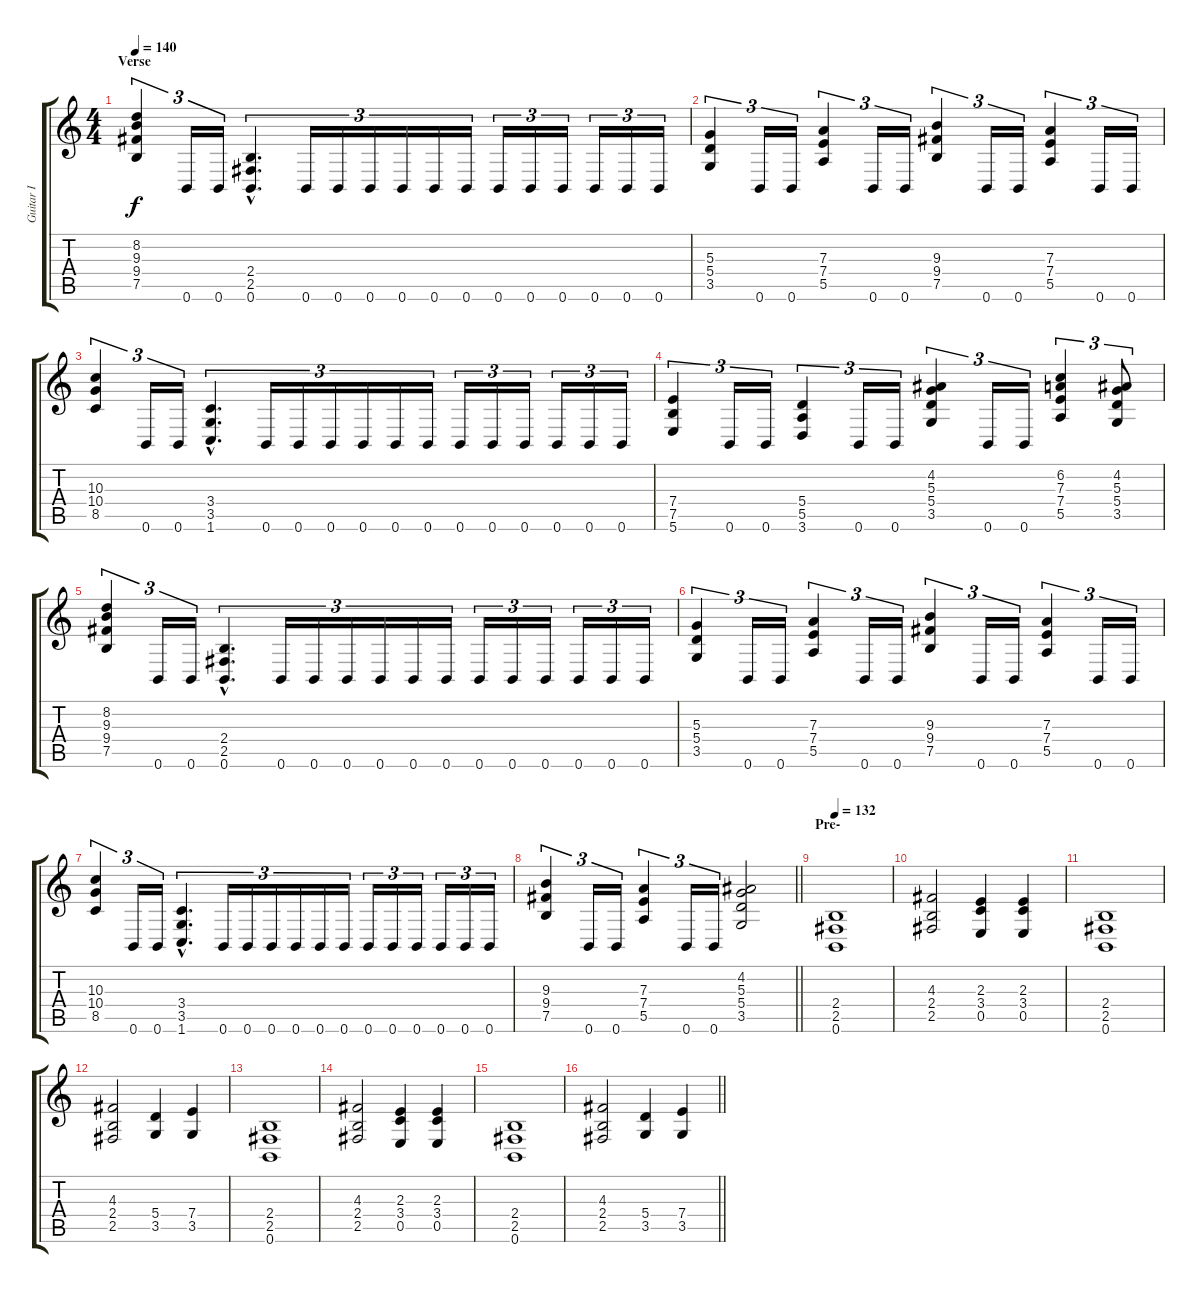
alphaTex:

\track ("Guitar I" "Guitar I") {instrument distortionguitar}
\staff {score tabs}
\tuning (B3 Gb3 D3 A2 E2 B1) {hide}
\ts (4 4)
\section ("" "Verse")
\tempo 140
\clef g2
\ks c
(8.2 9.3 9.4 7.5).4{tu (3 2) dy f} 0.6.16{tu (3 2)} 0.6.16{tu (3 2)} (2.4{hac} 2.5{hac} 0.6{hac}).4{d tu (3 2)} 0.6.16{tu (3 2)} 0.6.16{tu (3 2)} 0.6.16{tu (3 2)} 0.6.16{tu (3 2)} 0.6.16{tu (3 2)} 0.6.16{tu (3 2)} 0.6.16{tu (3 2)} 0.6.16{tu (3 2)} 0.6.16{tu (3 2)} 0.6.16{tu (3 2)} 0.6.16{tu (3 2)} 0.6.16{tu (3 2)} |
(5.3 5.4 3.5).4{tu (3 2)} 0.6.16{tu (3 2)} 0.6.16{tu (3 2)} (7.3 7.4 5.5).4{tu (3 2)} 0.6.16{tu (3 2)} 0.6.16{tu (3 2)} (9.3 9.4 7.5).4{tu (3 2)} 0.6.16{tu (3 2)} 0.6.16{tu (3 2)} (7.3 7.4 5.5).4{tu (3 2)} 0.6.16{tu (3 2)} 0.6.16{tu (3 2)} |
(10.3 10.4 8.5).4{tu (3 2)} 0.6.16{tu (3 2)} 0.6.16{tu (3 2)} (3.4{hac} 3.5{hac} 1.6{hac}).4{d tu (3 2)} 0.6.16{tu (3 2)} 0.6.16{tu (3 2)} 0.6.16{tu (3 2)} 0.6.16{tu (3 2)} 0.6.16{tu (3 2)} 0.6.16{tu (3 2)} 0.6.16{tu (3 2)} 0.6.16{tu (3 2)} 0.6.16{tu (3 2)} 0.6.16{tu (3 2)} 0.6.16{tu (3 2)} 0.6.16{tu (3 2)} |
(7.4 7.5 5.6).4{tu (3 2)} 0.6.16{tu (3 2)} 0.6.16{tu (3 2)} (5.4 5.5 3.6).4{tu (3 2)} 0.6.16{tu (3 2)} 0.6.16{tu (3 2)} (4.2 5.3 5.4 3.5).4{tu (3 2)} 0.6.16{tu (3 2)} 0.6.16{tu (3 2)} (6.2 7.3 7.4 5.5).4{tu (3 2)} (4.2 5.3 5.4 3.5).8{tu (3 2)} |
(8.2 9.3 9.4 7.5).4{tu (3 2)} 0.6.16{tu (3 2)} 0.6.16{tu (3 2)} (2.4{hac} 2.5{hac} 0.6{hac}).4{d tu (3 2)} 0.6.16{tu (3 2)} 0.6.16{tu (3 2)} 0.6.16{tu (3 2)} 0.6.16{tu (3 2)} 0.6.16{tu (3 2)} 0.6.16{tu (3 2)} 0.6.16{tu (3 2)} 0.6.16{tu (3 2)} 0.6.16{tu (3 2)} 0.6.16{tu (3 2)} 0.6.16{tu (3 2)} 0.6.16{tu (3 2)} |
(5.3 5.4 3.5).4{tu (3 2)} 0.6.16{tu (3 2)} 0.6.16{tu (3 2)} (7.3 7.4 5.5).4{tu (3 2)} 0.6.16{tu (3 2)} 0.6.16{tu (3 2)} (9.3 9.4 7.5).4{tu (3 2)} 0.6.16{tu (3 2)} 0.6.16{tu (3 2)} (7.3 7.4 5.5).4{tu (3 2)} 0.6.16{tu (3 2)} 0.6.16{tu (3 2)} |
(10.3 10.4 8.5).4{tu (3 2)} 0.6.16{tu (3 2)} 0.6.16{tu (3 2)} (3.4{hac} 3.5{hac} 1.6{hac}).4{d tu (3 2)} 0.6.16{tu (3 2)} 0.6.16{tu (3 2)} 0.6.16{tu (3 2)} 0.6.16{tu (3 2)} 0.6.16{tu (3 2)} 0.6.16{tu (3 2)} 0.6.16{tu (3 2)} 0.6.16{tu (3 2)} 0.6.16{tu (3 2)} 0.6.16{tu (3 2)} 0.6.16{tu (3 2)} 0.6.16{tu (3 2)} |
\barLineRight lightlight
(9.3 9.4 7.5).4{tu (3 2)} 0.6.16{tu (3 2)} 0.6.16{tu (3 2)} (7.3 7.4 5.5).4{tu (3 2)} 0.6.16{tu (3 2)} 0.6.16{tu (3 2)} (4.2 5.3 5.4 3.5).2 |
\section ("" "Pre-")
\tempo 132
(2.4 2.5 0.6).1 |
(4.3 2.4 2.5).2 (2.3 3.4 0.5).4 (2.3 3.4 0.5).4 |
(2.4 2.5 0.6).1 |
(4.3 2.4 2.5).2 (5.4 3.5).4 (7.4 3.5).4 |
(2.4 2.5 0.6).1 |
(4.3 2.4 2.5).2 (2.3 3.4 0.5).4 (2.3 3.4 0.5).4 |
(2.4 2.5 0.6).1 |
\barLineRight lightlight
(4.3 2.4 2.5).2 (5.4 3.5).4 (7.4 3.5).4
